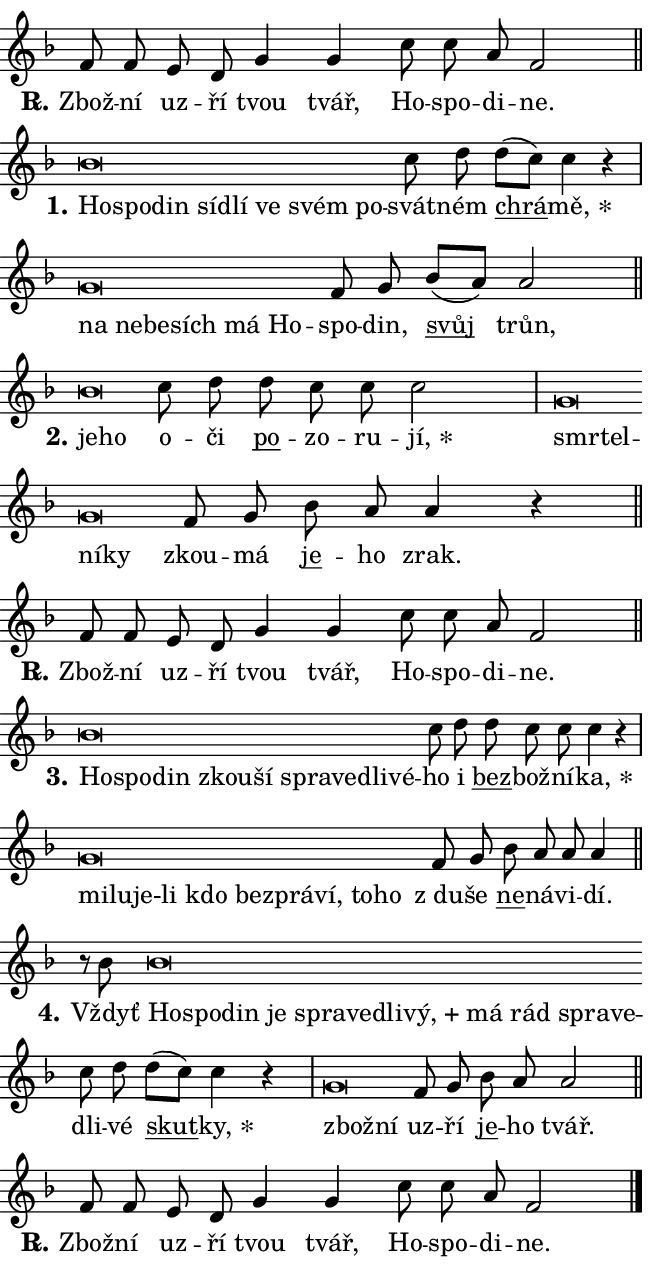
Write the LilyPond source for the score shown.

\version "2.24.0"
\header { tagline = "" }
\paper {
  indent = 0\cm
  top-margin = 0\cm
  right-margin = 0.13\cm % to fit lyric hyphens
  bottom-margin = 0\cm
  left-margin = 0\cm
  paper-width = 11\cm
  page-breaking = #ly:one-page-breaking
  system-system-spacing.basic-distance = #11
  score-system-spacing.basic-distance = #11
  ragged-last = ##f
}


%% Author: Thomas Morley
%% https://lists.gnu.org/archive/html/lilypond-user/2020-05/msg00002.html
#(define (line-position grob)
"Returns position of @var[grob} in current system:
   @code{'start}, if at first time-step
   @code{'end}, if at last time-step
   @code{'middle} otherwise
"
  (let* ((col (ly:item-get-column grob))
         (ln (ly:grob-object col 'left-neighbor))
         (rn (ly:grob-object col 'right-neighbor))
         (col-to-check-left (if (ly:grob? ln) ln col))
         (col-to-check-right (if (ly:grob? rn) rn col))
         (break-dir-left
           (and
             (ly:grob-property col-to-check-left 'non-musical #f)
             (ly:item-break-dir col-to-check-left)))
         (break-dir-right
           (and
             (ly:grob-property col-to-check-right 'non-musical #f)
             (ly:item-break-dir col-to-check-right))))
        (cond ((eqv? 1 break-dir-left) 'start)
              ((eqv? -1 break-dir-right) 'end)
              (else 'middle))))

#(define (tranparent-at-line-position vctor)
  (lambda (grob)
  "Relying on @code{line-position} select the relevant enry from @var{vctor}.
Used to determine transparency,"
    (case (line-position grob)
      ((end) (not (vector-ref vctor 0)))
      ((middle) (not (vector-ref vctor 1)))
      ((start) (not (vector-ref vctor 2))))))

noteHeadBreakVisibility =
#(define-music-function (break-visibility)(vector?)
"Makes @code{NoteHead}s transparent relying on @var{break-visibility}"
#{
  \override NoteHead.transparent =
    #(tranparent-at-line-position break-visibility)
#})

#(define delete-ledgers-for-transparent-note-heads
  (lambda (grob)
    "Reads whether a @code{NoteHead} is transparent.
If so this @code{NoteHead} is removed from @code{'note-heads} from
@var{grob}, which is supposed to be @code{LedgerLineSpanner}.
As a result ledgers are not printed for this @code{NoteHead}"
    (let* ((nhds-array (ly:grob-object grob 'note-heads))
           (nhds-list
             (if (ly:grob-array? nhds-array)
                 (ly:grob-array->list nhds-array)
                 '()))
           ;; Relies on the transparent-property being done before
           ;; Staff.LedgerLineSpanner.after-line-breaking is executed.
           ;; This is fragile ...
           (to-keep
             (remove
               (lambda (nhd)
                 (ly:grob-property nhd 'transparent #f))
               nhds-list)))
      ;; TODO find a better method to iterate over grob-arrays, similiar
      ;; to filter/remove etc for lists
      ;; For now rebuilt from scratch
      (set! (ly:grob-object grob 'note-heads)  '())
      (for-each
        (lambda (nhd)
          (ly:pointer-group-interface::add-grob grob 'note-heads nhd))
        to-keep))))

squashNotes = {
  \override NoteHead.X-extent = #'(-0.2 . 0.2)
  \override NoteHead.Y-extent = #'(-0.75 . 0)
  \override NoteHead.stencil =
    #(lambda (grob)
       (let ((pos (ly:grob-property grob 'staff-position)))
         (begin
           (if (< pos -7) (display "ERROR: Lower brevis then expected\n") (display ""))
           (if (<= pos -6) ly:text-interface::print ly:note-head::print))))
}
unSquashNotes = {
  \revert NoteHead.X-extent
  \revert NoteHead.Y-extent
  \revert NoteHead.stencil
}

hideNotes = \noteHeadBreakVisibility #begin-of-line-visible
unHideNotes = \noteHeadBreakVisibility #all-visible

% work-around for resetting accidentals
% https://lilypond.org/doc/v2.23/Documentation/notation/displaying-rhythms#unmetered-music
cadenzaMeasure = {
  \cadenzaOff
  \partial 1024 s1024
  \cadenzaOn
}

#(define-markup-command (accent layout props text) (markup?)
  "Underline accented syllable"
  (interpret-markup layout props
    #{\markup \override #'(offset . 4.3) \underline { #text }#}))

responsum = \markup \concat {
  "R" \hspace #-1.05 \path #0.1 #'((moveto 0 0.07) (lineto 0.9 0.8)) \hspace #0.05 "."
}

spaceSize = #0.6828661417322834 % exact space size for TeX Gyre Schola

\layout {
  \context {
    \Staff
    \remove "Time_signature_engraver"
    \override LedgerLineSpanner.after-line-breaking = #delete-ledgers-for-transparent-note-heads
  }
  \context {
    \Lyrics {
      \override LyricSpace.minimum-distance = \spaceSize
      \override LyricText.font-name = #"TeX Gyre Schola"
      \override LyricText.font-size = 1
      \override StanzaNumber.font-name = #"TeX Gyre Schola Bold"
      \override StanzaNumber.font-size = 1
    }
  }
  \context {
    \Score 
    \override NoteHead.text =
      #(lambda (grob) 
        (let ((pos (ly:grob-property grob 'staff-position)))
          #{\markup {
            \combine
              \halign #-0.55 \raise #(if (= pos -6) 0 0.5) \override #'(thickness . 2) \draw-line #'(3.2 . 0)
              \musicglyph "noteheads.sM1"
          }#}))
  }
}

% magnetic-lyrics.ily
%
%   written by
%     Jean Abou Samra <jean@abou-samra.fr>
%     Werner Lemberg <wl@gnu.org>
%
%   adapted by
%     Jiri Hon <jiri.hon@gmail.com>
%
% Version 2022-Apr-15

% https://www.mail-archive.com/lilypond-user@gnu.org/msg149350.html

#(define (Left_hyphen_pointer_engraver context)
   "Collect syllable-hyphen-syllable occurrences in lyrics and store
them in properties.  This engraver only looks to the left.  For
example, if the lyrics input is @code{foo -- bar}, it does the
following.

@itemize @bullet
@item
Set the @code{text} property of the @code{LyricHyphen} grob between
@q{foo} and @q{bar} to @code{foo}.

@item
Set the @code{left-hyphen} property of the @code{LyricText} grob with
text @q{foo} to the @code{LyricHyphen} grob between @q{foo} and
@q{bar}.
@end itemize

Use this auxiliary engraver in combination with the
@code{lyric-@/text::@/apply-@/magnetic-@/offset!} hook."
   (let ((hyphen #f)
         (text #f))
     (make-engraver
      (acknowledgers
       ((lyric-syllable-interface engraver grob source-engraver)
        (set! text grob)))
      (end-acknowledgers
       ((lyric-hyphen-interface engraver grob source-engraver)
        ;(when (not (grob::has-interface grob 'lyric-space-interface))
          (set! hyphen grob)));)
      ((stop-translation-timestep engraver)
       (when (and text hyphen)
         (ly:grob-set-object! text 'left-hyphen hyphen))
       (set! text #f)
       (set! hyphen #f)))))

#(define (lyric-text::apply-magnetic-offset! grob)
   "If the space between two syllables is less than the value in
property @code{LyricText@/.details@/.squash-threshold}, move the right
syllable to the left so that it gets concatenated with the left
syllable.

Use this function as a hook for
@code{LyricText@/.after-@/line-@/breaking} if the
@code{Left_@/hyphen_@/pointer_@/engraver} is active."
   (let ((hyphen (ly:grob-object grob 'left-hyphen #f)))
     (when hyphen
       (let ((left-text (ly:spanner-bound hyphen LEFT)))
         (when (grob::has-interface left-text 'lyric-syllable-interface)
           (let* ((common (ly:grob-common-refpoint grob left-text X))
                  (this-x-ext (ly:grob-extent grob common X))
                  (left-x-ext
                   (begin
                     ;; Trigger magnetism for left-text.
                     (ly:grob-property left-text 'after-line-breaking)
                     (ly:grob-extent left-text common X)))
                  ;; `delta` is the gap width between two syllables.
                  (delta (- (interval-start this-x-ext)
                            (interval-end left-x-ext)))
                  (details (ly:grob-property grob 'details))
                  (threshold (assoc-get 'squash-threshold details 0.2)))
             (when (< delta threshold)
               (let* (;; We have to manipulate the input text so that
                      ;; ligatures crossing syllable boundaries are not
                      ;; disabled.  For languages based on the Latin
                      ;; script this is essentially a beautification.
                      ;; However, for non-Western scripts it can be a
                      ;; necessity.
                      (lt (ly:grob-property left-text 'text))
                      (rt (ly:grob-property grob 'text))
                      (is-space (grob::has-interface hyphen 'lyric-space-interface))
                      (space (if is-space " " ""))
                      (extra-delta (if is-space spaceSize 0))
                      ;; Append new syllable.
                      (ltrt-space (if (and (string? lt) (string? rt))
                                (string-append lt space rt)
                                (make-concat-markup (list lt space rt))))
                      ;; Right-align `ltrt` to the right side.
                      (ltrt-space-markup (grob-interpret-markup
                               grob
                               (make-translate-markup
                                (cons (interval-length this-x-ext) 0)
                                (make-right-align-markup ltrt-space)))))
                 (begin
                   ;; Don't print `left-text`.
                   (ly:grob-set-property! left-text 'stencil #f)
                   ;; Set text and stencil (which holds all collected
                   ;; syllables so far) and shift it to the left.
                   (ly:grob-set-property! grob 'text ltrt-space)
                   (ly:grob-set-property! grob 'stencil ltrt-space-markup)
                   (ly:grob-translate-axis! grob (- (- delta extra-delta)) X))))))))))


#(define (lyric-hyphen::displace-bounds-first grob)
   ;; Make very sure this callback isn't triggered too early.
   (let ((left (ly:spanner-bound grob LEFT))
         (right (ly:spanner-bound grob RIGHT)))
     (ly:grob-property left 'after-line-breaking)
     (ly:grob-property right 'after-line-breaking)
     (ly:lyric-hyphen::print grob)))

squashThreshold = #0.4

\layout {
  \context {
    \Lyrics
    \consists #Left_hyphen_pointer_engraver
    \override LyricText.after-line-breaking =
      #lyric-text::apply-magnetic-offset!
    \override LyricHyphen.stencil = #lyric-hyphen::displace-bounds-first
    \override LyricText.details.squash-threshold = \squashThreshold
    \override LyricHyphen.minimum-distance = 0
    \override LyricHyphen.minimum-length = \squashThreshold
  }
}

squashText = \override LyricText.details.squash-threshold = 9999
unSquashText = \override LyricText.details.squash-threshold = \squashThreshold

leftText = \override LyricText.self-alignment-X = #LEFT
unLeftText = \revert LyricText.self-alignment-X

starOffset = #(lambda (grob) 
                (let ((x_offset (ly:self-alignment-interface::aligned-on-x-parent grob)))
                  (if (= x_offset 0) 0 (+ x_offset 1.2))))

star = #(define-music-function (syllable)(string?)
"Append star separator at the end of a syllable"
#{
  \once \override LyricText.X-offset = #starOffset
  \lyricmode { \markup {
    #syllable
    \override #'((font-name . "TeX Gyre Schola Bold")) \hspace #0.2 \lower #0.65 \larger "*"
  } }
#})

starAccent = #(define-music-function (syllable)(string?)
"Append star separator at the end of a syllable and make accent"
#{
  \once \override LyricText.X-offset = #starOffset
  \lyricmode { \markup {
    \accent #syllable
    \override #'((font-name . "TeX Gyre Schola Bold")) \hspace #0.2 \lower #0.65 \larger "*"
  } }
#})

breath = #(define-music-function (syllable)(string?)
"Append breathing indicator at the end of a syllable"
#{
  \lyricmode { \markup { #syllable "+" } }
#})

optionalBreath = #(define-music-function (syllable)(string?)
"Append optional breathing indicator at the end of a syllable"
#{
  \lyricmode { \markup { #syllable "(+)" } }
#})


\score {
    <<
        \new Voice = "melody" { \cadenzaOn \key f \major \relative { f'8 f e d g4 g \bar "" c8 c a f2 \cadenzaMeasure \bar "||" \break } }
        \new Lyrics \lyricsto "melody" { \lyricmode { \set stanza = \responsum
Zbož -- ní uz -- ří tvou tvář, Ho -- spo -- di -- ne. } }
    >>
    \layout {}
}

\score {
    <<
        \new Voice = "melody" { \cadenzaOn \key f \major \relative { \squashNotes bes'\breve*1/16 \hideNotes \breve*1/16 \bar "" \breve*1/16 \bar "" \breve*1/16 \bar "" \breve*1/16 \bar "" \breve*1/16 \bar "" \breve*1/16 \breve*1/16 \bar "" \unHideNotes \unSquashNotes c8 d \bar "" d[( c)] c4 r \cadenzaMeasure \bar "|" \squashNotes g\breve*1/16 \hideNotes \breve*1/16 \bar "" \breve*1/16 \bar "" \breve*1/16 \bar "" \breve*1/16 \breve*1/16 \bar "" \unHideNotes \unSquashNotes f8 g \bar "" bes[( a)] a2 \cadenzaMeasure \bar "||" \break } }
        \new Lyrics \lyricsto "melody" { \lyricmode { \set stanza = "1."
\leftText Ho -- \squashText spo -- din sí -- dlí ve svém po -- \unLeftText \unSquashText svát -- ném \markup \accent chrá -- \star mě, \leftText na \squashText ne -- be -- sích má Ho -- \unLeftText \unSquashText spo -- din, \markup \accent svůj trůn, } }
    >>
    \layout {}
}

\score {
    <<
        \new Voice = "melody" { \cadenzaOn \key f \major \relative { \squashNotes bes'\breve*1/16 \hideNotes \breve*1/16 \bar "" \unHideNotes \unSquashNotes c8 d \bar "" d c c c2 \cadenzaMeasure \bar "|" \squashNotes g\breve*1/16 \hideNotes \breve*1/16 \bar "" \breve*1/16 \breve*1/16 \bar "" \unHideNotes \unSquashNotes f8 g \bar "" bes a a4 r \cadenzaMeasure \bar "||" \break } }
        \new Lyrics \lyricsto "melody" { \lyricmode { \set stanza = "2."
\leftText je -- \squashText ho \unLeftText \unSquashText o -- či \markup \accent po -- zo -- ru -- \star jí, \leftText smr -- \squashText tel -- ní -- ky \unLeftText \unSquashText zkou -- má \markup \accent je -- ho zrak. } }
    >>
    \layout {}
}

\score {
    <<
        \new Voice = "melody" { \cadenzaOn \key f \major \relative { f'8 f e d g4 g \bar "" c8 c a f2 \cadenzaMeasure \bar "||" \break } }
        \new Lyrics \lyricsto "melody" { \lyricmode { \set stanza = \responsum
Zbož -- ní uz -- ří tvou tvář, Ho -- spo -- di -- ne. } }
    >>
    \layout {}
}

\score {
    <<
        \new Voice = "melody" { \cadenzaOn \key f \major \relative { \squashNotes bes'\breve*1/16 \hideNotes \breve*1/16 \bar "" \breve*1/16 \bar "" \breve*1/16 \bar "" \breve*1/16 \bar "" \breve*1/16 \bar "" \breve*1/16 \bar "" \breve*1/16 \breve*1/16 \bar "" \unHideNotes \unSquashNotes c8 d \bar "" d c c c4 r \cadenzaMeasure \bar "|" \squashNotes g\breve*1/16 \hideNotes \breve*1/16 \bar "" \breve*1/16 \bar "" \breve*1/16 \bar "" \breve*1/16 \bar "" \breve*1/16 \bar "" \breve*1/16 \bar "" \breve*1/16 \breve*1/16 \bar "" \unHideNotes \unSquashNotes f8 g \bar "" bes a a a4 \cadenzaMeasure \bar "||" \break } }
        \new Lyrics \lyricsto "melody" { \lyricmode { \set stanza = "3."
\leftText Ho -- \squashText spo -- din zkou -- ší spra -- ve -- dli -- vé -- \unLeftText \unSquashText ho i \markup \accent bez -- bož -- ní -- \star ka, \leftText mi -- \squashText lu -- je-li kdo bez -- prá -- ví, to -- ho \unLeftText \unSquashText "z du" -- še \markup \accent ne -- ná -- vi -- dí. } }
    >>
    \layout {}
}

\score {
    <<
        \new Voice = "melody" { \cadenzaOn \key f \major \relative { r8 bes'8 \squashNotes bes\breve*1/16 \hideNotes \breve*1/16 \bar "" \breve*1/16 \bar "" \breve*1/16 \bar "" \breve*1/16 \bar "" \breve*1/16 \bar "" \breve*1/16 \bar "" \breve*1/16 \bar "" \breve*1/16 \bar "" \breve*1/16 \bar "" \breve*1/16 \breve*1/16 \bar "" \unHideNotes \unSquashNotes c8 d \bar "" d[( c)] c4 r \cadenzaMeasure \bar "|" \squashNotes g\breve*1/16 \hideNotes \breve*1/16 \bar "" \unHideNotes \unSquashNotes f8 g \bar "" bes a a2 \cadenzaMeasure \bar "||" \break } }
        \new Lyrics \lyricsto "melody" { \lyricmode { \set stanza = "4."
Vždyť \leftText Ho -- \squashText spo -- din je spra -- ve -- dli -- \breath "vý," má rád spra -- ve -- \unLeftText \unSquashText dli -- vé \markup \accent skut -- \star ky, \leftText zbož -- \squashText ní \unLeftText \unSquashText uz -- ří \markup \accent je -- ho tvář. } }
    >>
    \layout {}
}

\score {
    <<
        \new Voice = "melody" { \cadenzaOn \key f \major \relative { f'8 f e d g4 g \bar "" c8 c a f2 \cadenzaMeasure \bar "||" \break } \bar "|." }
        \new Lyrics \lyricsto "melody" { \lyricmode { \set stanza = \responsum
Zbož -- ní uz -- ří tvou tvář, Ho -- spo -- di -- ne. } }
    >>
    \layout {}
}
